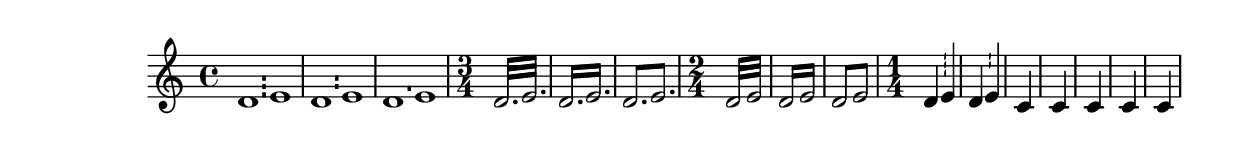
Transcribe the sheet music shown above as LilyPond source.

\version "2.1.7"

\header{
texidoc="
Chord tremolos look like beams, but are a kind of repeat symbol.
To avoid confusion, chord tremolo beams do not reach the stems, but 
leave a gap.  Chord tremolo beams on half notes are not ambiguous,
as half notes cannot appear in a regular beam, and should reach the 
stems.

In this example, each tremolo lasts exactly one measure.

(To ensure that the spacing engine is not confused we add some regular
notes as well.)

"
}

\score { 
  \context Voice \notes\relative c' {
	\time 4/4
	\repeat "tremolo" 16 { d32 e }
	\repeat "tremolo" 8 { d16 e }
	\repeat "tremolo" 4 { d8 e }

	\time 3/4
	\repeat "tremolo" 12 { d32 e }
	\repeat "tremolo" 6 { d16 e } 
	\repeat "tremolo" 3 { d8 e } 

	\time 2/4
	\repeat "tremolo" 8 { d32 e }
	\repeat "tremolo" 4 { d16 e }
	\repeat "tremolo" 2 { d8 e }

	\time 1/4
	\repeat "tremolo" 4 { d32 e }
	\repeat "tremolo" 2 { d16 e }

	c4 c4 c4 c4 c4 
  }

  \midi { }
  \paper {} 
}

